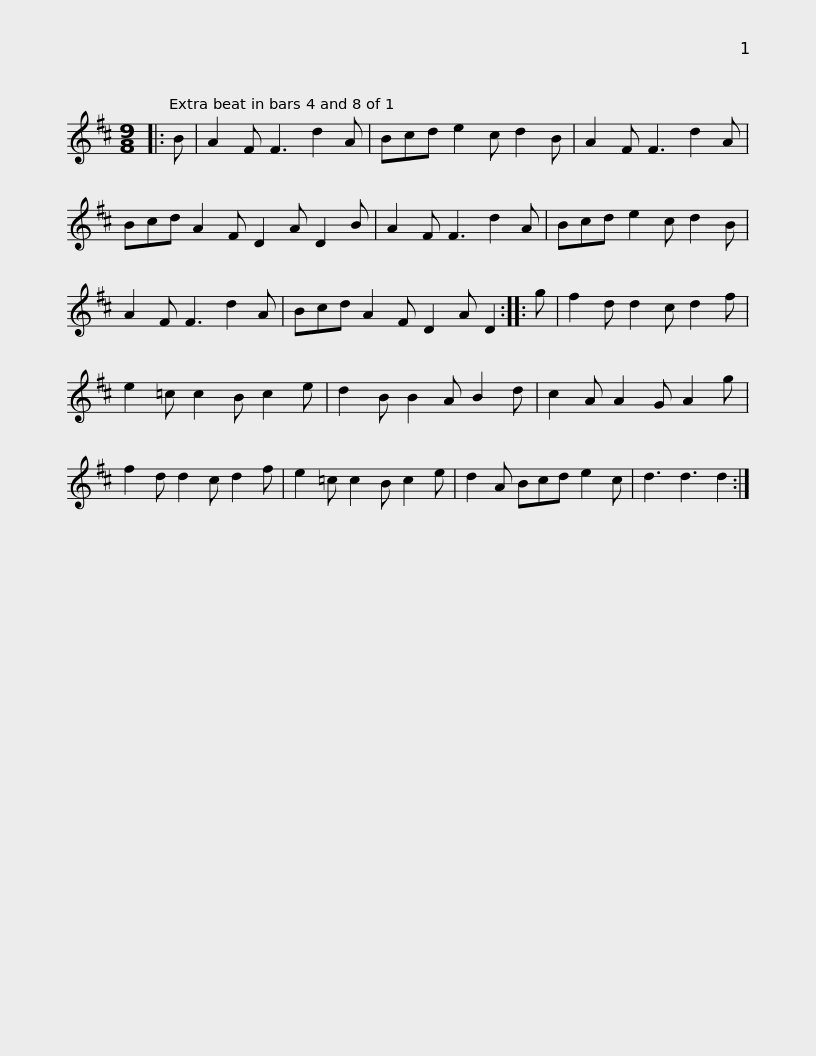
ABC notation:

X:1
L:1/8
M:9/8
I:linebreak $
K:D
V:1 treble
V:1
|: B | A2 F F3 d2 A | Bcd e2 c d2 B | A2 F F3 d2 A | Bcd A2 F D2 A D2 B | %5
 A2 F F3 d2 A |$ Bcd e2 c d2 B | A2 F F3 d2 A | Bcd A2 F D2 A D2 :: g | %10
 f2 d d2 c d2 f | e2 =c c2 B c2 e |$ d2 B B2 A B2 d | c2 A A2 G A2 g | f2 d d2 c d2 f | %15
 e2 =c c2 B c2 e | d2 A Bcd e2 c | d3 d3 d2 :| %18
